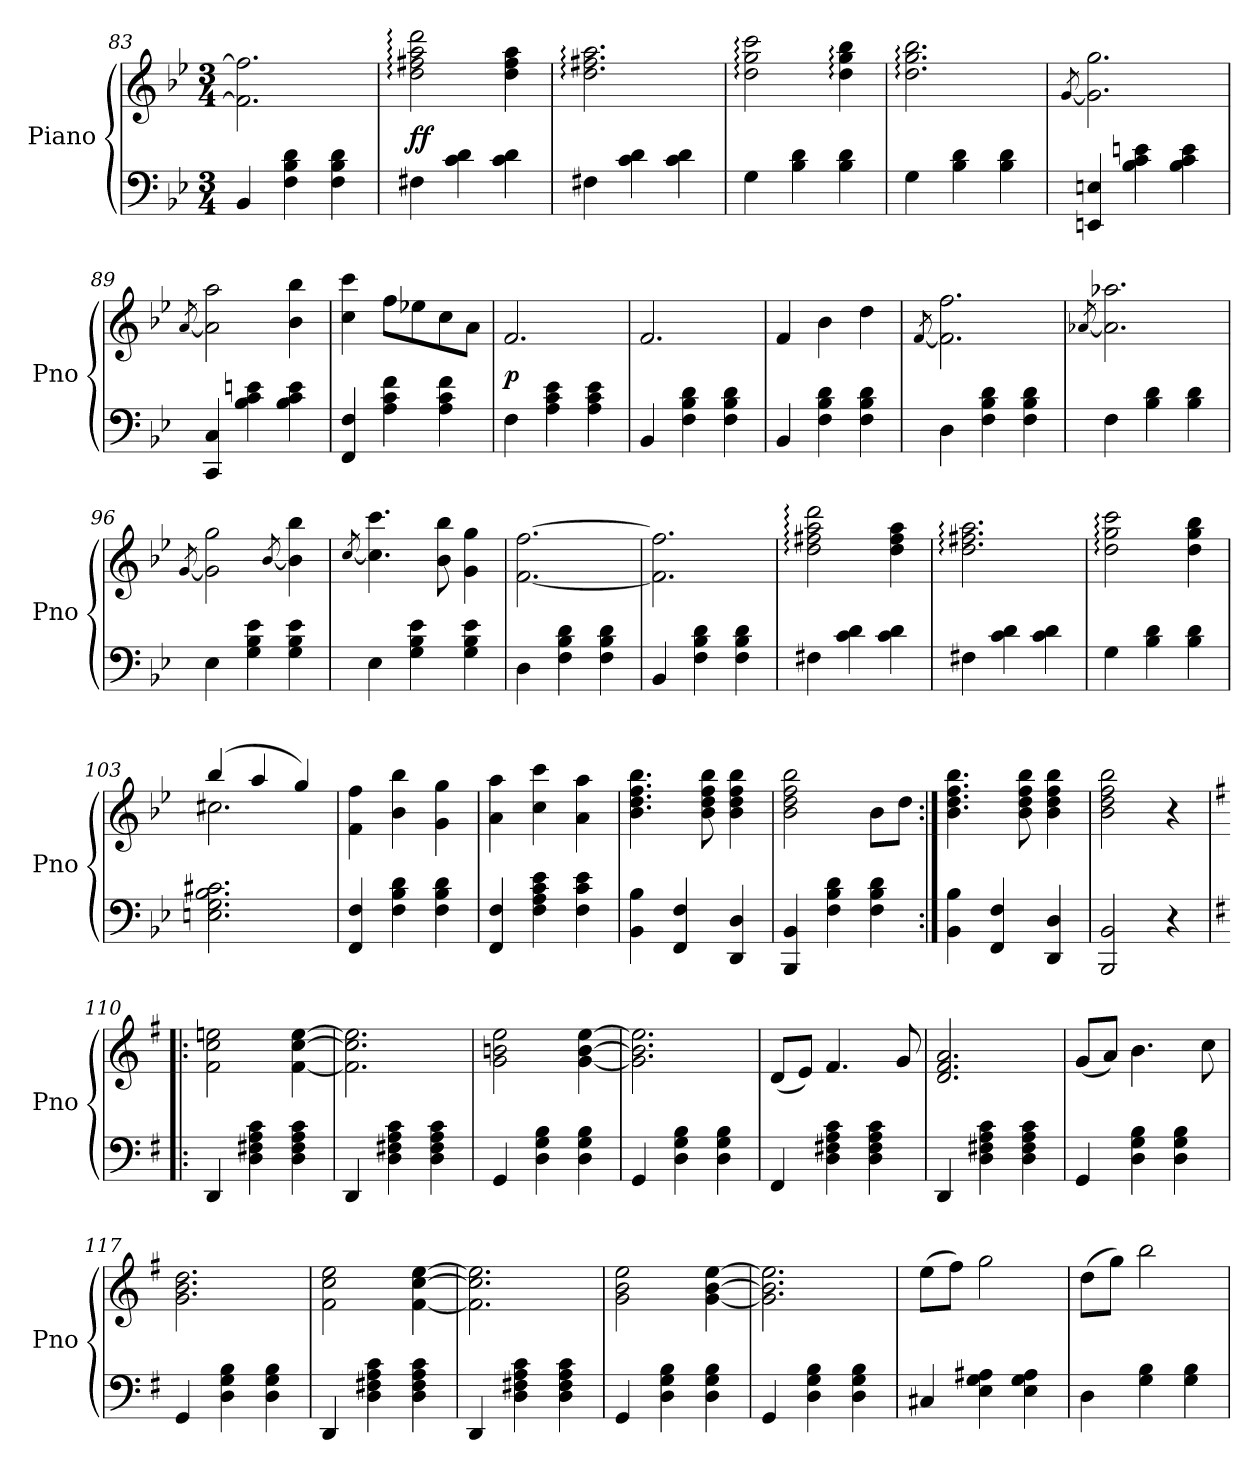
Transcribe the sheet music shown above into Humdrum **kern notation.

**kern	**kern	**dynam
*part1	*part1	*part1
*staff2	*staff1	*staff1/2
*I"Piano	*	*
*I'Pno	*	*
*clefF4	*clefG2	*
*k[b-e-]	*k[b-e-]	*
*M3/4	*M3/4	*
=83	=83	=83
4BB-	2.f] 2.ff]	.
4F 4B- 4d	.	.
4F 4B- 4d	.	.
=84	=84	=84
4F#X	2dd: 2ff#X: 2aa: 2ddd:	ff
4c 4d	.	.
4c 4d	4dd 4ff# 4aa	.
=85	=85	=85
4F#X	2.dd: 2.ff#X: 2.aa:	.
4c 4d	.	.
4c 4d	.	.
=86	=86	=86
4G	2dd: 2gg: 2ccc:	.
4B- 4d	.	.
4B- 4d	4dd: 4gg: 4bb-:	.
=87	=87	=87
4G	2.dd: 2.gg: 2.bb-:	.
4B- 4d	.	.
4B- 4d	.	.
=88	=88	=88
.	[8qg	.
4EEn 4En	2.g] 2.gg	.
4B- 4c 4en	.	.
4B- 4c 4e	.	.
=89	=89	=89
.	[8qa	.
4CC 4C	2a] 2aa	.
4B- 4c 4en	.	.
4B- 4c 4e	4b- 4bb-	.
=90	=90	=90
4FF 4F	4cc 4ccc	.
4A 4c 4f	8ffL	.
.	8ee-X	.
4A 4c 4f	8cc	.
.	8aJ	.
=91	=91	=91
4F	2.f	p
4A 4c 4e-	.	.
4A 4c 4e-	.	.
=92	=92	=92
4BB-	2.f	.
4F 4B- 4d	.	.
4F 4B- 4d	.	.
=93	=93	=93
4BB-	4f	.
4F 4B- 4d	4b-	.
4F 4B- 4d	4dd	.
=94	=94	=94
.	[8qf	.
4D	2.f] 2.ff	.
4F 4B- 4d	.	.
4F 4B- 4d	.	.
=95	=95	=95
.	[8qa-X	.
4F	2.a-] 2.aa-X	.
4B- 4d	.	.
4B- 4d	.	.
=96	=96	=96
.	[8qg	.
4E-	2g] 2gg	.
4G 4B- 4e-	.	.
.	[8qb-	.
4G 4B- 4e-	4b-] 4bb-	.
=97	=97	=97
.	[8qcc	.
4E-	4.cc] 4.ccc	.
4G 4B- 4e-	.	.
.	8b- 8bb-	.
4G 4B- 4e-	4g 4gg	.
=98	=98	=98
4D	[2.f [2.ff	.
4F 4B- 4d	.	.
4F 4B- 4d	.	.
=99	=99	=99
4BB-	2.f] 2.ff]	.
4F 4B- 4d	.	.
4F 4B- 4d	.	.
=100	=100	=100
4F#X	2dd: 2ff#X: 2aa: 2ddd:	.
4c 4d	.	.
4c 4d	4dd 4ff# 4aa	.
=101	=101	=101
4F#X	2.dd: 2.ff#X: 2.aa:	.
4c 4d	.	.
4c 4d	.	.
=102	=102	=102
4G	2dd: 2gg: 2ccc:	.
4B- 4d	.	.
4B- 4d	4dd 4gg 4bb-	.
=103	=103	=103
*	*^	*
2.En 2.G 2.B- 2.c#X	(4bb-	2.cc#X	.
.	4aa	.	.
.	4gg)	.	.
*	*v	*v	*
=104	=104	=104
4FF 4F	4f 4ff	.
4F 4B- 4d	4b- 4bb-	.
4F 4B- 4d	4g 4gg	.
=105	=105	=105
4FF 4F	4a 4aa	.
4F 4A 4c 4e-	4cc 4ccc	.
4F 4c 4e-	4a 4aa	.
=106	=106	=106
4BB- 4B-	4.b- 4.dd 4.ff 4.bb-	.
4FF 4F	.	.
.	8b- 8dd 8ff 8bb-	.
4DD 4D	4b- 4dd 4ff 4bb-	.
=107	=107	=107
4BBB- 4BB-	2b- 2dd 2ff 2bb-	.
4F 4B- 4d	.	.
4F 4B- 4d	8b-L	.
.	8ddJ	.
=108:|!	=108:|!	=108:|!
4BB- 4B-	4.b- 4.dd 4.ff 4.bb-	.
4FF 4F	.	.
.	8b- 8dd 8ff 8bb-	.
4DD 4D	4b- 4dd 4ff 4bb-	.
=109	=109	=109
2BBB- 2BB-	2b- 2dd 2ff 2bb-	.
4r	4r	.
=110!|:	=110!|:	=110!|:
*k[f#]	*k[f#]	*
4DD	2f# 2cc 2een	.
4D 4F#X 4A 4c	.	.
4D 4F# 4A 4c	[4f# [4cc [4ee	.
=111	=111	=111
4DD	2.f#] 2.cc] 2.ee]	.
4D 4F#X 4A 4c	.	.
4D 4F# 4A 4c	.	.
=112	=112	=112
4GG	2g 2bn 2ee	.
4D 4G 4B	.	.
4D 4G 4B	[4g [4b [4ee	.
=113	=113	=113
4GG	2.g] 2.b] 2.ee]	.
4D 4G 4B	.	.
4D 4G 4B	.	.
=114	=114	=114
4FF#	(8dL	.
.	8eJ)	.
4D 4F#X 4A 4c	4.f#	.
4D 4F# 4A 4c	.	.
.	8g	.
=115	=115	=115
4DD	2.d 2.f# 2.a	.
4D 4F#X 4A 4c	.	.
4D 4F# 4A 4c	.	.
=116	=116	=116
4GG	(8gL	.
.	8aJ)	.
4D 4G 4B	4.b	.
4D 4G 4B	.	.
.	8cc	.
=117	=117	=117
4GG	2.g 2.b 2.dd	.
4D 4G 4B	.	.
4D 4G 4B	.	.
=118	=118	=118
4DD	2f# 2cc 2ee	.
4D 4F#X 4A 4c	.	.
4D 4F# 4A 4c	[4f# [4cc [4ee	.
=119	=119	=119
4DD	2.f#] 2.cc] 2.ee]	.
4D 4F#X 4A 4c	.	.
4D 4F# 4A 4c	.	.
=120	=120	=120
4GG	2g 2b 2ee	.
4D 4G 4B	.	.
4D 4G 4B	[4g [4b [4ee	.
=121	=121	=121
4GG	2.g] 2.b] 2.ee]	.
4D 4G 4B	.	.
4D 4G 4B	.	.
=122	=122	=122
4C#X	(8eeL	.
.	8ff#J)	.
4E 4G 4A#X	2gg	.
4E 4G 4A#	.	.
=123	=123	=123
4D	(8ddL	.
.	8ggJ)	.
4G 4B	2bb	.
4G 4B	.	.
=	=	=
*-	*-	*-
